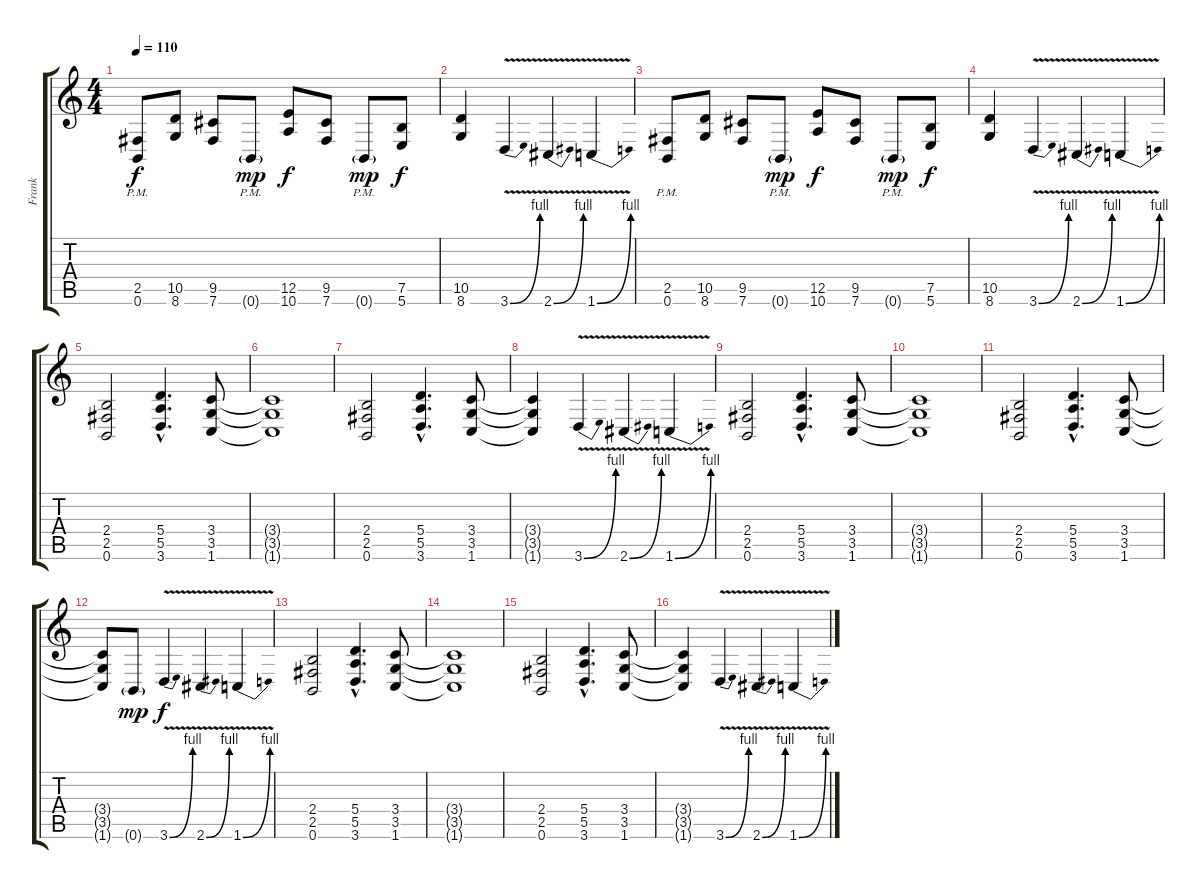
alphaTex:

\track ("Frank" "Frank") {instrument distortionguitar}
\staff {score tabs}
\tuning (B3 Gb3 D3 A2 E2 B1) {hide}
\ts (4 4)
\tempo 110
\clef g2
\ks c
(2.5{pm} 0.6{pm}).8{dy f} (10.5 8.6).8 (9.5 7.6).8 0.6{g pm}.8{dy mp} (12.5 10.6).8{dy f} (9.5 7.6).8 0.6{g pm}.8{dy mp} (7.5 5.6).8{dy f} |
(10.5 8.6).4 3.6{be (bend 0 0 60 4) v}.4 2.6{be (bend 0 0 60 4) v}.4 1.6{be (bend 0 0 60 4) v}.4 |
(2.5{pm} 0.6{pm}).8 (10.5 8.6).8 (9.5 7.6).8 0.6{g pm}.8{dy mp} (12.5 10.6).8{dy f} (9.5 7.6).8 0.6{g pm}.8{dy mp} (7.5 5.6).8{dy f} |
(10.5 8.6).4 3.6{be (bend 0 0 60 4) v}.4 2.6{be (bend 0 0 60 4) v}.4 1.6{be (bend 0 0 60 4) v}.4 |
(2.4 2.5 0.6).2 (5.4{hac} 5.5{hac} 3.6{hac}).4{d} (3.4 3.5 1.6).8 |
(3.4{t} 3.5{t} 1.6{t}).1 |
(2.4 2.5 0.6).2 (5.4{hac} 5.5{hac} 3.6{hac}).4{d} (3.4 3.5 1.6).8 |
(3.4{t} 3.5{t} 1.6{t}).4 3.6{be (bend 0 0 60 4) v}.4 2.6{be (bend 0 0 60 4) v}.4 1.6{be (bend 0 0 60 4) v}.4 |
(2.4 2.5 0.6).2 (5.4{hac} 5.5{hac} 3.6{hac}).4{d} (3.4 3.5 1.6).8 |
(3.4{t} 3.5{t} 1.6{t}).1 |
(2.4 2.5 0.6).2 (5.4{hac} 5.5{hac} 3.6{hac}).4{d} (3.4 3.5 1.6).8 |
(3.4{t} 3.5{t} 1.6{t}).8 0.6{g}.8{dy mp} 3.6{be (bend 0 0 60 4) v}.4{dy f} 2.6{be (bend 0 0 60 4) v}.4 1.6{be (bend 0 0 60 4) v}.4 |
(2.4 2.5 0.6).2 (5.4{hac} 5.5{hac} 3.6{hac}).4{d} (3.4 3.5 1.6).8 |
(3.4{t} 3.5{t} 1.6{t}).1 |
(2.4 2.5 0.6).2 (5.4{hac} 5.5{hac} 3.6{hac}).4{d} (3.4 3.5 1.6).8 |
(3.4{t} 3.5{t} 1.6{t}).4 3.6{be (bend 0 0 60 4) v}.4 2.6{be (bend 0 0 60 4) v}.4 1.6{be (bend 0 0 60 4) v}.4
